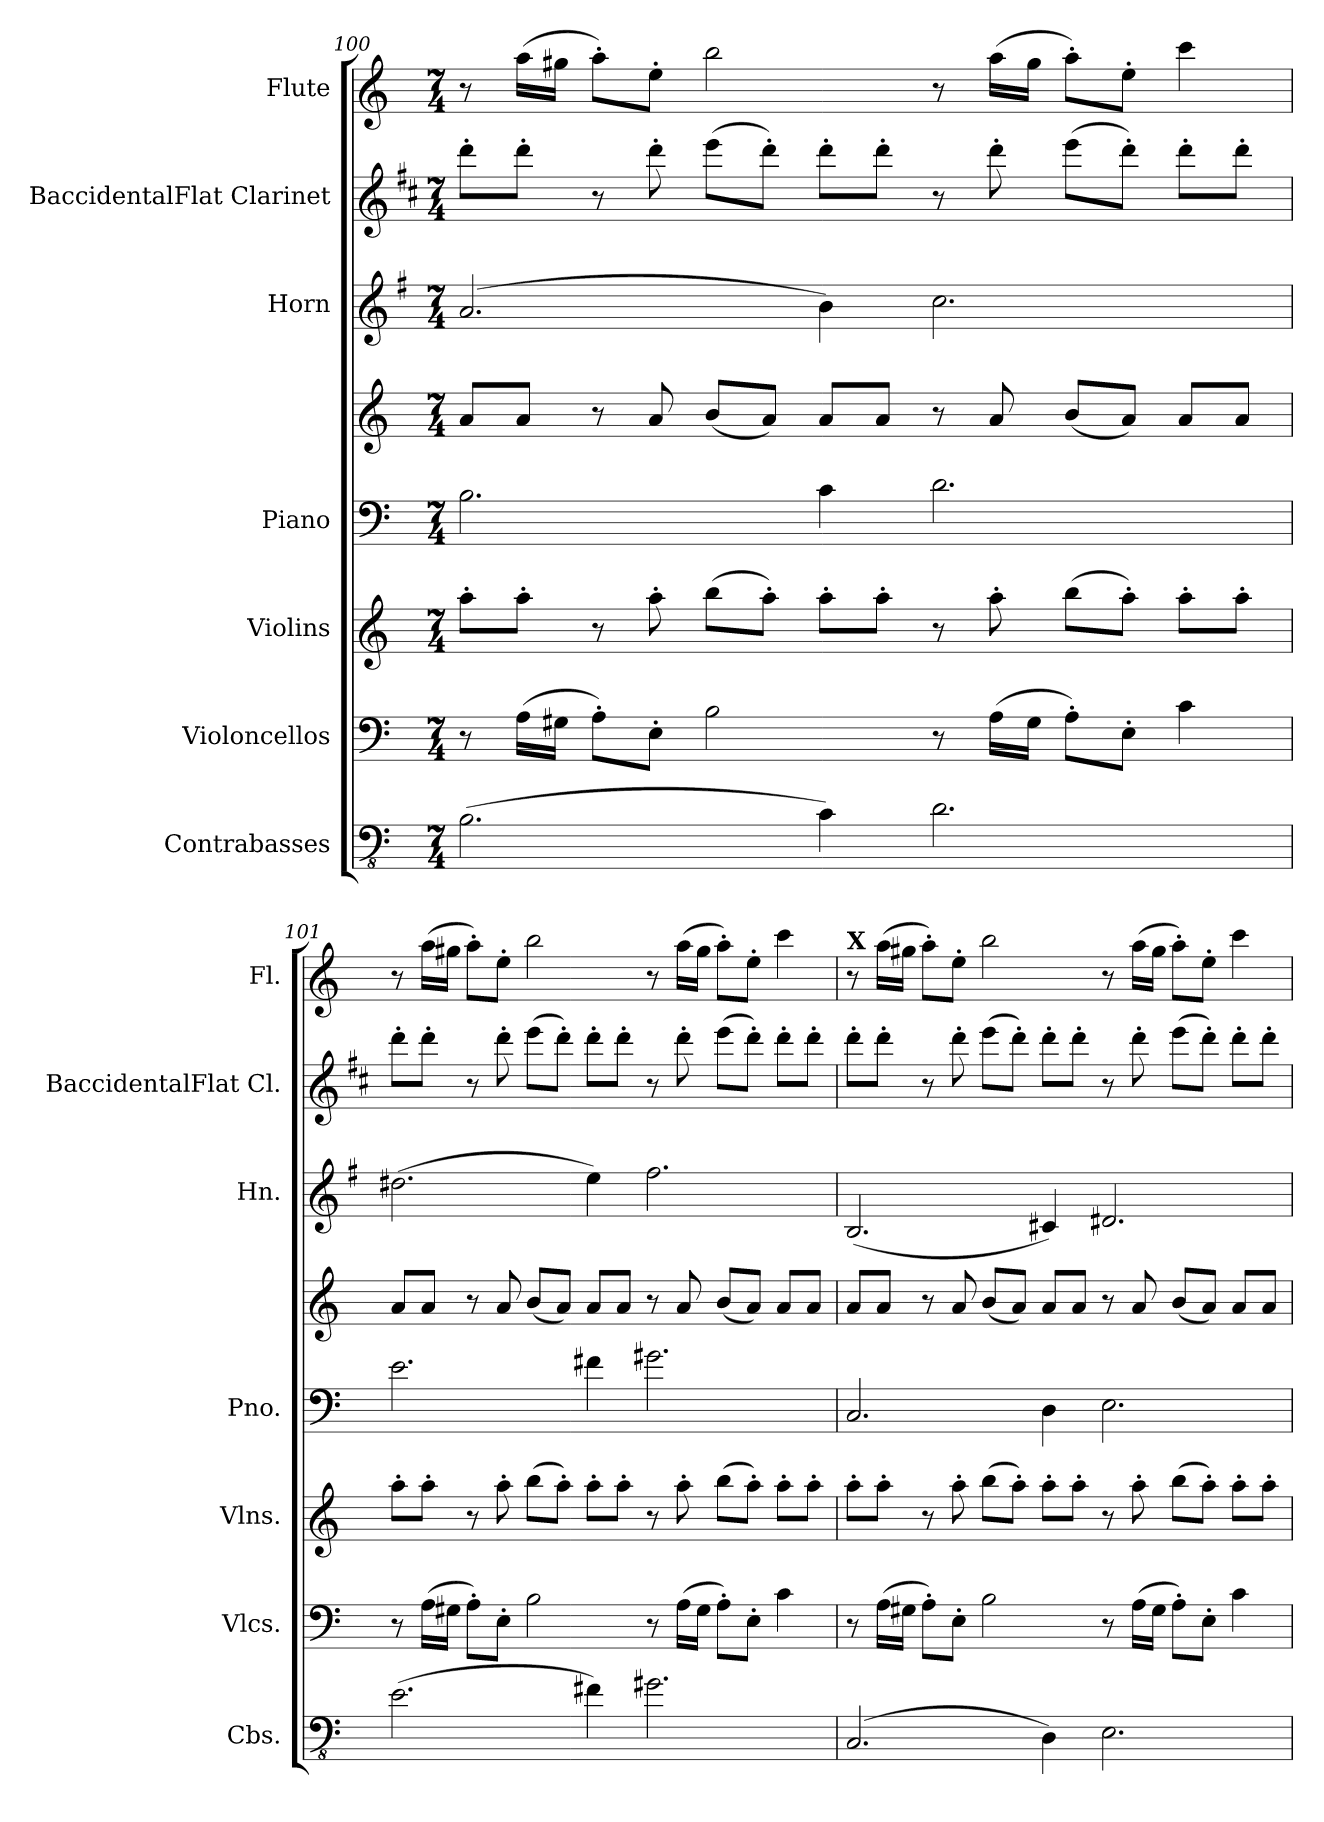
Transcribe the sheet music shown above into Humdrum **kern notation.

**kern	**kern	**kern	**kern	**kern	**kern	**kern	**kern
*part7	*part6	*part5	*part4	*part4	*part3	*part2	*part1
*staff8	*staff7	*staff6	*staff5	*staff4	*staff3	*staff2	*staff1
*I"Contrabasses	*I"Violoncellos	*I"Violins	*I"Piano	*	*I"Horn	*I"BaccidentalFlat Clarinet	*I"Flute
*I'Cbs.	*I'Vlcs.	*I'Vlns.	*I'Pno.	*	*I'Hn.	*I'BaccidentalFlat Cl.	*I'Fl.
!!LO:LB:g=z
*clefFv4	*clefF4	*clefG2	*clefF4	*clefG2	*clefG2	*clefG2	*clefG2
*	*	*	*	*	*ITrd4c7	*ITrd1c2	*
*k[]	*k[]	*k[]	*k[]	*k[]	*k[]	*k[]	*k[]
*M7/4	*M7/4	*M7/4	*M7/4	*M7/4	*M7/4	*M7/4	*M7/4
=100	=100	=100	=100	=100	=100	=100	=100
(2.BB\	8r	8aa'\L	2.B\	8a/L	(2.d/	8ccc'\L	8r
.	(16A\LL	8aa'\J	.	8a/J	.	8ccc'\J	(16aa\LL
.	16G#X\JJ	.	.	.	.	.	16gg#X\JJ
.	8A'\L)	8r	.	8r	.	8r	8aa'\L)
.	8E'\J	8aa'\	.	8a/	.	8ccc'\	8ee'\J
.	2B\	(8bb\L	.	(8b/L	.	(8ddd\L	2bb\
.	.	8aa'\J)	.	8a/J)	.	8ccc'\J)	.
4C\)	.	8aa'\L	4c\	8a/L	4e\)	8ccc'\L	.
.	.	8aa'\J	.	8a/J	.	8ccc'\J	.
2.D\	8r	8r	2.d\	8r	2.f\	8r	8r
.	(16A\LL	8aa'\	.	8a/	.	8ccc'\	(16aa\LL
.	16G#\JJ	.	.	.	.	.	16gg#\JJ
.	8A'\L)	(8bb\L	.	(8b/L	.	(8ddd\L	8aa'\L)
.	8E'\J	8aa'\J)	.	8a/J)	.	8ccc'\J)	8ee'\J
.	4c\	8aa'\L	.	8a/L	.	8ccc'\L	4ccc\
.	.	8aa'\J	.	8a/J	.	8ccc'\J	.
=101	=101	=101	=101	=101	=101	=101	=101
(2.E\	8r	8aa'\L	2.e\	8a/L	(2.g#X\	8ccc'\L	8r
.	(16A\LL	8aa'\J	.	8a/J	.	8ccc'\J	(16aa\LL
.	16G#X\JJ	.	.	.	.	.	16gg#X\JJ
.	8A'\L)	8r	.	8r	.	8r	8aa'\L)
.	8E'\J	8aa'\	.	8a/	.	8ccc'\	8ee'\J
.	2B\	(8bb\L	.	(8b/L	.	(8ddd\L	2bb\
.	.	8aa'\J)	.	8a/J)	.	8ccc'\J)	.
4F#X\)	.	8aa'\L	4f#X\	8a/L	4a\)	8ccc'\L	.
.	.	8aa'\J	.	8a/J	.	8ccc'\J	.
2.G#X\	8r	8r	2.g#X\	8r	2.b\	8r	8r
.	(16A\LL	8aa'\	.	8a/	.	8ccc'\	(16aa\LL
.	16G#\JJ	.	.	.	.	.	16gg#\JJ
.	8A'\L)	(8bb\L	.	(8b/L	.	(8ddd\L	8aa'\L)
.	8E'\J	8aa'\J)	.	8a/J)	.	8ccc'\J)	8ee'\J
.	4c\	8aa'\L	.	8a/L	.	8ccc'\L	4ccc\
.	.	8aa'\J	.	8a/J	.	8ccc'\J	.
!!LO:PB:g=z
=102	=102	=102	=102	=102	=102	=102	=102
!	!	!	!	!	!	!	!LO:TX:a:B:t=X
(2.CC/	8r	8aa'\L	2.C/	8a/L	(2.E/	8ccc'\L	8r
.	(16A\LL	8aa'\J	.	8a/J	.	8ccc'\J	(16aa\LL
.	16G#X\JJ	.	.	.	.	.	16gg#X\JJ
.	8A'\L)	8r	.	8r	.	8r	8aa'\L)
.	8E'\J	8aa'\	.	8a/	.	8ccc'\	8ee'\J
.	2B\	(8bb\L	.	(8b/L	.	(8ddd\L	2bb\
.	.	8aa'\J)	.	8a/J)	.	8ccc'\J)	.
4DD\)	.	8aa'\L	4D\	8a/L	4F#X/)	8ccc'\L	.
.	.	8aa'\J	.	8a/J	.	8ccc'\J	.
2.EE\	8r	8r	2.E\	8r	2.G#X/	8r	8r
.	(16A\LL	8aa'\	.	8a/	.	8ccc'\	(16aa\LL
.	16G#\JJ	.	.	.	.	.	16gg#\JJ
.	8A'\L)	(8bb\L	.	(8b/L	.	(8ddd\L	8aa'\L)
.	8E'\J	8aa'\J)	.	8a/J)	.	8ccc'\J)	8ee'\J
.	4c\	8aa'\L	.	8a/L	.	8ccc'\L	4ccc\
.	.	8aa'\J	.	8a/J	.	8ccc'\J	.
=	=	=	=	=	=	=	=
*-	*-	*-	*-	*-	*-	*-	*-
